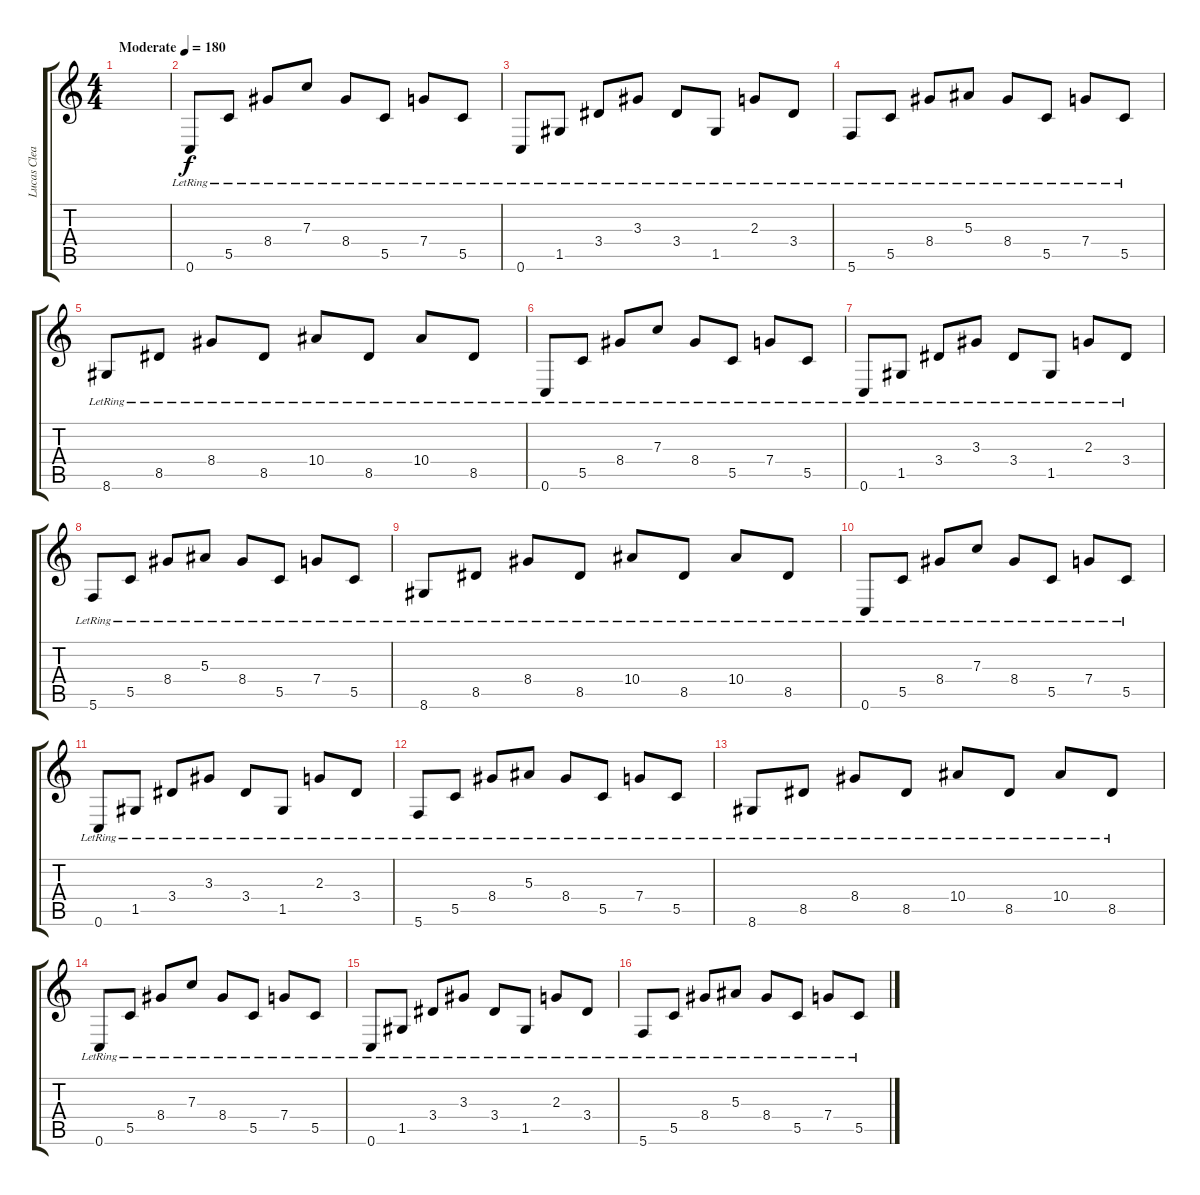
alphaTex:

\track ("Lucas Clean" "Lucas Clea") {instrument electricguitarclean}
\staff {score tabs}
\tuning (D4 A3 F3 C3 G2 C2) {hide}
\ts (4 4)
\tempo (180 "Moderate")
\clef g2
\ks c
|
0.6{lr}.8 5.5{lr}.8 8.4{lr}.8 7.3{lr}.8 8.4{lr}.8 5.5{lr}.8 7.4{lr}.8 5.5{lr}.8 |
0.6{lr}.8 1.5{lr}.8 3.4{lr}.8 3.3{lr}.8 3.4{lr}.8 1.5{lr}.8 2.3{lr}.8 3.4{lr}.8 |
5.6{lr}.8 5.5{lr}.8 8.4{lr}.8 5.3{lr}.8 8.4{lr}.8 5.5{lr}.8 7.4{lr}.8 5.5{lr}.8 |
8.6{lr}.8 8.5{lr}.8 8.4{lr}.8 8.5{lr}.8 10.4{lr}.8 8.5{lr}.8 10.4{lr}.8 8.5{lr}.8 |
0.6{lr}.8 5.5{lr}.8 8.4{lr}.8 7.3{lr}.8 8.4{lr}.8 5.5{lr}.8 7.4{lr}.8 5.5{lr}.8 |
0.6{lr}.8 1.5{lr}.8 3.4{lr}.8 3.3{lr}.8 3.4{lr}.8 1.5{lr}.8 2.3{lr}.8 3.4{lr}.8 |
5.6{lr}.8 5.5{lr}.8 8.4{lr}.8 5.3{lr}.8 8.4{lr}.8 5.5{lr}.8 7.4{lr}.8 5.5{lr}.8 |
8.6{lr}.8 8.5{lr}.8 8.4{lr}.8 8.5{lr}.8 10.4{lr}.8 8.5{lr}.8 10.4{lr}.8 8.5{lr}.8 |
0.6{lr}.8 5.5{lr}.8 8.4{lr}.8 7.3{lr}.8 8.4{lr}.8 5.5{lr}.8 7.4{lr}.8 5.5{lr}.8 |
0.6{lr}.8 1.5{lr}.8 3.4{lr}.8 3.3{lr}.8 3.4{lr}.8 1.5{lr}.8 2.3{lr}.8 3.4{lr}.8 |
5.6{lr}.8 5.5{lr}.8 8.4{lr}.8 5.3{lr}.8 8.4{lr}.8 5.5{lr}.8 7.4{lr}.8 5.5{lr}.8 |
8.6{lr}.8 8.5{lr}.8 8.4{lr}.8 8.5{lr}.8 10.4{lr}.8 8.5{lr}.8 10.4{lr}.8 8.5{lr}.8 |
0.6{lr}.8 5.5{lr}.8 8.4{lr}.8 7.3{lr}.8 8.4{lr}.8 5.5{lr}.8 7.4{lr}.8 5.5{lr}.8 |
0.6{lr}.8 1.5{lr}.8 3.4{lr}.8 3.3{lr}.8 3.4{lr}.8 1.5{lr}.8 2.3{lr}.8 3.4{lr}.8 |
5.6{lr}.8 5.5{lr}.8 8.4{lr}.8 5.3{lr}.8 8.4{lr}.8 5.5{lr}.8 7.4{lr}.8 5.5{lr}.8
